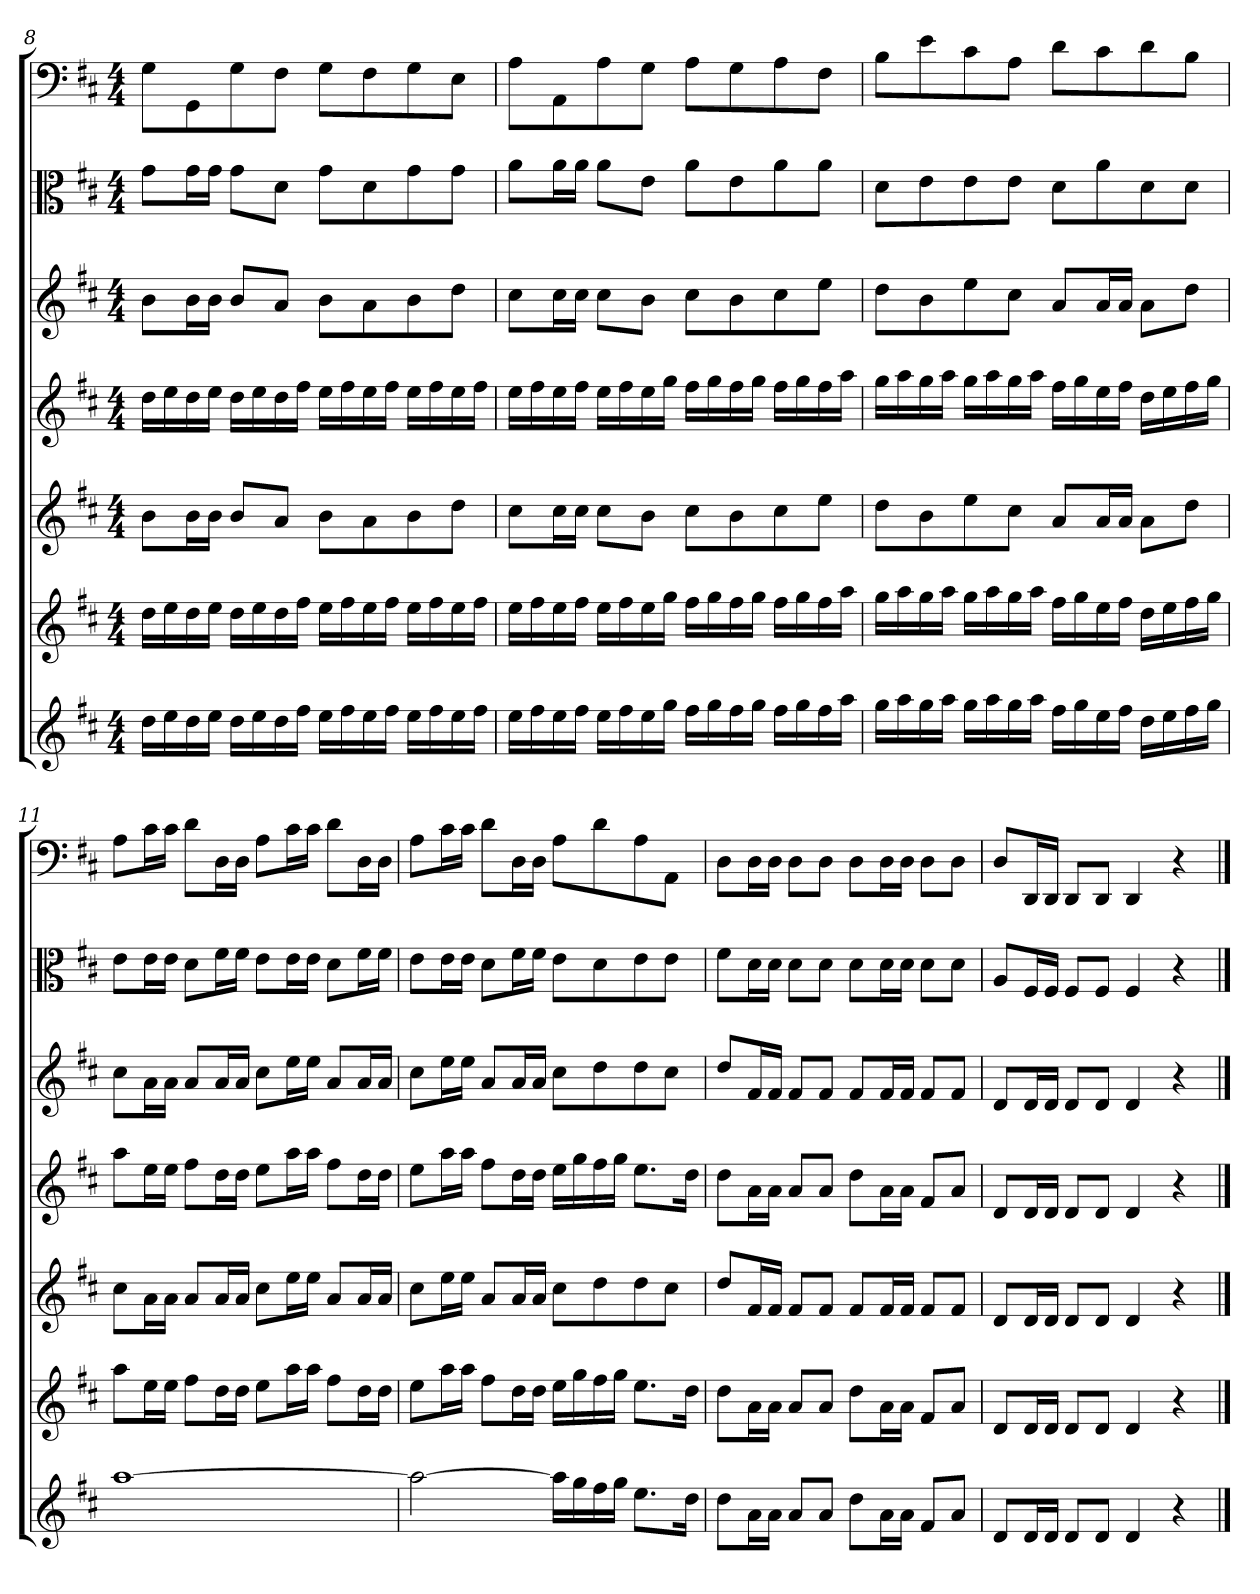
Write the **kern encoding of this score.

**kern	**kern	**kern	**kern	**kern	**kern	**kern
*part7	*part6	*part5	*part4	*part3	*part2	*part1
*staff7	*staff6	*staff5	*staff4	*staff3	*staff2	*staff1
*clefG2	*clefG2	*clefG2	*clefG2	*clefG2	*clefC3	*clefF4
*k[f#c#]	*k[f#c#]	*k[f#c#]	*k[f#c#]	*k[f#c#]	*k[f#c#]	*k[f#c#]
*D:	*D:	*D:	*D:	*D:	*D:	*D:
*M4/4	*M4/4	*M4/4	*M4/4	*M4/4	*M4/4	*M4/4
=8	=8	=8	=8	=8	=8	=8
16dd\LL	16dd\LL	8b\L	16dd\LL	8b\L	8g\L	8G\L
16ee\	16ee\	.	16ee\	.	.	.
16dd\	16dd\	16b\L	16dd\	16b\L	16g\L	8GG\
16ee\JJ	16ee\JJ	16b\JJ	16ee\JJ	16b\JJ	16g\JJ	.
16dd\LL	16dd\LL	8b/L	16dd\LL	8b/L	8g\L	8G\
16ee\	16ee\	.	16ee\	.	.	.
16dd\	16dd\	8a/J	16dd\	8a/J	8d\J	8F#\J
16ff#\JJ	16ff#\JJ	.	16ff#\JJ	.	.	.
16ee\LL	16ee\LL	8b\L	16ee\LL	8b\L	8g\L	8G\L
16ff#\	16ff#\	.	16ff#\	.	.	.
16ee\	16ee\	8a\	16ee\	8a\	8d\	8F#\
16ff#\JJ	16ff#\JJ	.	16ff#\JJ	.	.	.
16ee\LL	16ee\LL	8b\	16ee\LL	8b\	8g\	8G\
16ff#\	16ff#\	.	16ff#\	.	.	.
16ee\	16ee\	8dd\J	16ee\	8dd\J	8g\J	8E\J
16ff#\JJ	16ff#\JJ	.	16ff#\JJ	.	.	.
=9	=9	=9	=9	=9	=9	=9
16ee\LL	16ee\LL	8cc#\L	16ee\LL	8cc#\L	8a\L	8A\L
16ff#\	16ff#\	.	16ff#\	.	.	.
16ee\	16ee\	16cc#\L	16ee\	16cc#\L	16a\L	8AA\
16ff#\JJ	16ff#\JJ	16cc#\JJ	16ff#\JJ	16cc#\JJ	16a\JJ	.
16ee\LL	16ee\LL	8cc#\L	16ee\LL	8cc#\L	8a\L	8A\
16ff#\	16ff#\	.	16ff#\	.	.	.
16ee\	16ee\	8b\J	16ee\	8b\J	8e\J	8G\J
16gg\JJ	16gg\JJ	.	16gg\JJ	.	.	.
16ff#\LL	16ff#\LL	8cc#\L	16ff#\LL	8cc#\L	8a\L	8A\L
16gg\	16gg\	.	16gg\	.	.	.
16ff#\	16ff#\	8b\	16ff#\	8b\	8e\	8G\
16gg\JJ	16gg\JJ	.	16gg\JJ	.	.	.
16ff#\LL	16ff#\LL	8cc#\	16ff#\LL	8cc#\	8a\	8A\
16gg\	16gg\	.	16gg\	.	.	.
16ff#\	16ff#\	8ee\J	16ff#\	8ee\J	8a\J	8F#\J
16aa\JJ	16aa\JJ	.	16aa\JJ	.	.	.
=10	=10	=10	=10	=10	=10	=10
16gg\LL	16gg\LL	8dd\L	16gg\LL	8dd\L	8d\L	8B\L
16aa\	16aa\	.	16aa\	.	.	.
16gg\	16gg\	8b\	16gg\	8b\	8e\	8e\
16aa\JJ	16aa\JJ	.	16aa\JJ	.	.	.
16gg\LL	16gg\LL	8ee\	16gg\LL	8ee\	8e\	8c#\
16aa\	16aa\	.	16aa\	.	.	.
16gg\	16gg\	8cc#\J	16gg\	8cc#\J	8e\J	8A\J
16aa\JJ	16aa\JJ	.	16aa\JJ	.	.	.
16ff#\LL	16ff#\LL	8a/L	16ff#\LL	8a/L	8d\L	8d\L
16gg\	16gg\	.	16gg\	.	.	.
16ee\	16ee\	16a/L	16ee\	16a/L	8a\	8c#\
16ff#\JJ	16ff#\JJ	16a/JJ	16ff#\JJ	16a/JJ	.	.
16dd\LL	16dd\LL	8a\L	16dd\LL	8a\L	8d\	8d\
16ee\	16ee\	.	16ee\	.	.	.
16ff#\	16ff#\	8dd\J	16ff#\	8dd\J	8d\J	8B\J
16gg\JJ	16gg\JJ	.	16gg\JJ	.	.	.
=11	=11	=11	=11	=11	=11	=11
[1aa\	8aa\L	8cc#\L	8aa\L	8cc#\L	8e\L	8A\L
.	16ee\L	16a\L	16ee\L	16a\L	16e\L	16c#\L
.	16ee\JJ	16a\JJ	16ee\JJ	16a\JJ	16e\JJ	16c#\JJ
.	8ff#\L	8a/L	8ff#\L	8a/L	8d\L	8d\L
.	16dd\L	16a/L	16dd\L	16a/L	16f#\L	16D\L
.	16dd\JJ	16a/JJ	16dd\JJ	16a/JJ	16f#\JJ	16D\JJ
.	8ee\L	8cc#\L	8ee\L	8cc#\L	8e\L	8A\L
.	16aa\L	16ee\L	16aa\L	16ee\L	16e\L	16c#\L
.	16aa\JJ	16ee\JJ	16aa\JJ	16ee\JJ	16e\JJ	16c#\JJ
.	8ff#\L	8a/L	8ff#\L	8a/L	8d\L	8d\L
.	16dd\L	16a/L	16dd\L	16a/L	16f#\L	16D\L
.	16dd\JJ	16a/JJ	16dd\JJ	16a/JJ	16f#\JJ	16D\JJ
=12	=12	=12	=12	=12	=12	=12
2aa\_	8ee\L	8cc#\L	8ee\L	8cc#\L	8e\L	8A\L
.	16aa\L	16ee\L	16aa\L	16ee\L	16e\L	16c#\L
.	16aa\JJ	16ee\JJ	16aa\JJ	16ee\JJ	16e\JJ	16c#\JJ
.	8ff#\L	8a/L	8ff#\L	8a/L	8d\L	8d\L
.	16dd\L	16a/L	16dd\L	16a/L	16f#\L	16D\L
.	16dd\JJ	16a/JJ	16dd\JJ	16a/JJ	16f#\JJ	16D\JJ
16aa\LL]	16ee\LL	8cc#\L	16ee\LL	8cc#\L	8e\L	8A\L
16gg\	16gg\	.	16gg\	.	.	.
16ff#\	16ff#\	8dd\	16ff#\	8dd\	8d\	8d\
16gg\JJ	16gg\JJ	.	16gg\JJ	.	.	.
8.ee\L	8.ee\L	8dd\	8.ee\L	8dd\	8e\	8A\
.	.	8cc#\J	.	8cc#\J	8e\J	8AA\J
16dd\Jk	16dd\Jk	.	16dd\Jk	.	.	.
=13	=13	=13	=13	=13	=13	=13
8dd\L	8dd\L	8dd/L	8dd\L	8dd/L	8f#\L	8D\L
16a\L	16a\L	16f#/L	16a\L	16f#/L	16d\L	16D\L
16a\JJ	16a\JJ	16f#/JJ	16a\JJ	16f#/JJ	16d\JJ	16D\JJ
8a/L	8a/L	8f#/L	8a/L	8f#/L	8d\L	8D\L
8a/J	8a/J	8f#/J	8a/J	8f#/J	8d\J	8D\J
8dd\L	8dd\L	8f#/L	8dd\L	8f#/L	8d\L	8D\L
16a\L	16a\L	16f#/L	16a\L	16f#/L	16d\L	16D\L
16a\JJ	16a\JJ	16f#/JJ	16a\JJ	16f#/JJ	16d\JJ	16D\JJ
8f#/L	8f#/L	8f#/L	8f#/L	8f#/L	8d\L	8D\L
8a/J	8a/J	8f#/J	8a/J	8f#/J	8d\J	8D\J
=14	=14	=14	=14	=14	=14	=14
8d/L	8d/L	8d/L	8d/L	8d/L	8A/L	8D/L
16d/L	16d/L	16d/L	16d/L	16d/L	16F#/L	16DD/L
16d/JJ	16d/JJ	16d/JJ	16d/JJ	16d/JJ	16F#/JJ	16DD/JJ
8d/L	8d/L	8d/L	8d/L	8d/L	8F#/L	8DD/L
8d/J	8d/J	8d/J	8d/J	8d/J	8F#/J	8DD/J
4d/	4d/	4d/	4d/	4d/	4F#/	4DD/
4r	4r	4r	4r	4r	4r	4r
==	==	==	==	==	==	==
*-	*-	*-	*-	*-	*-	*-
